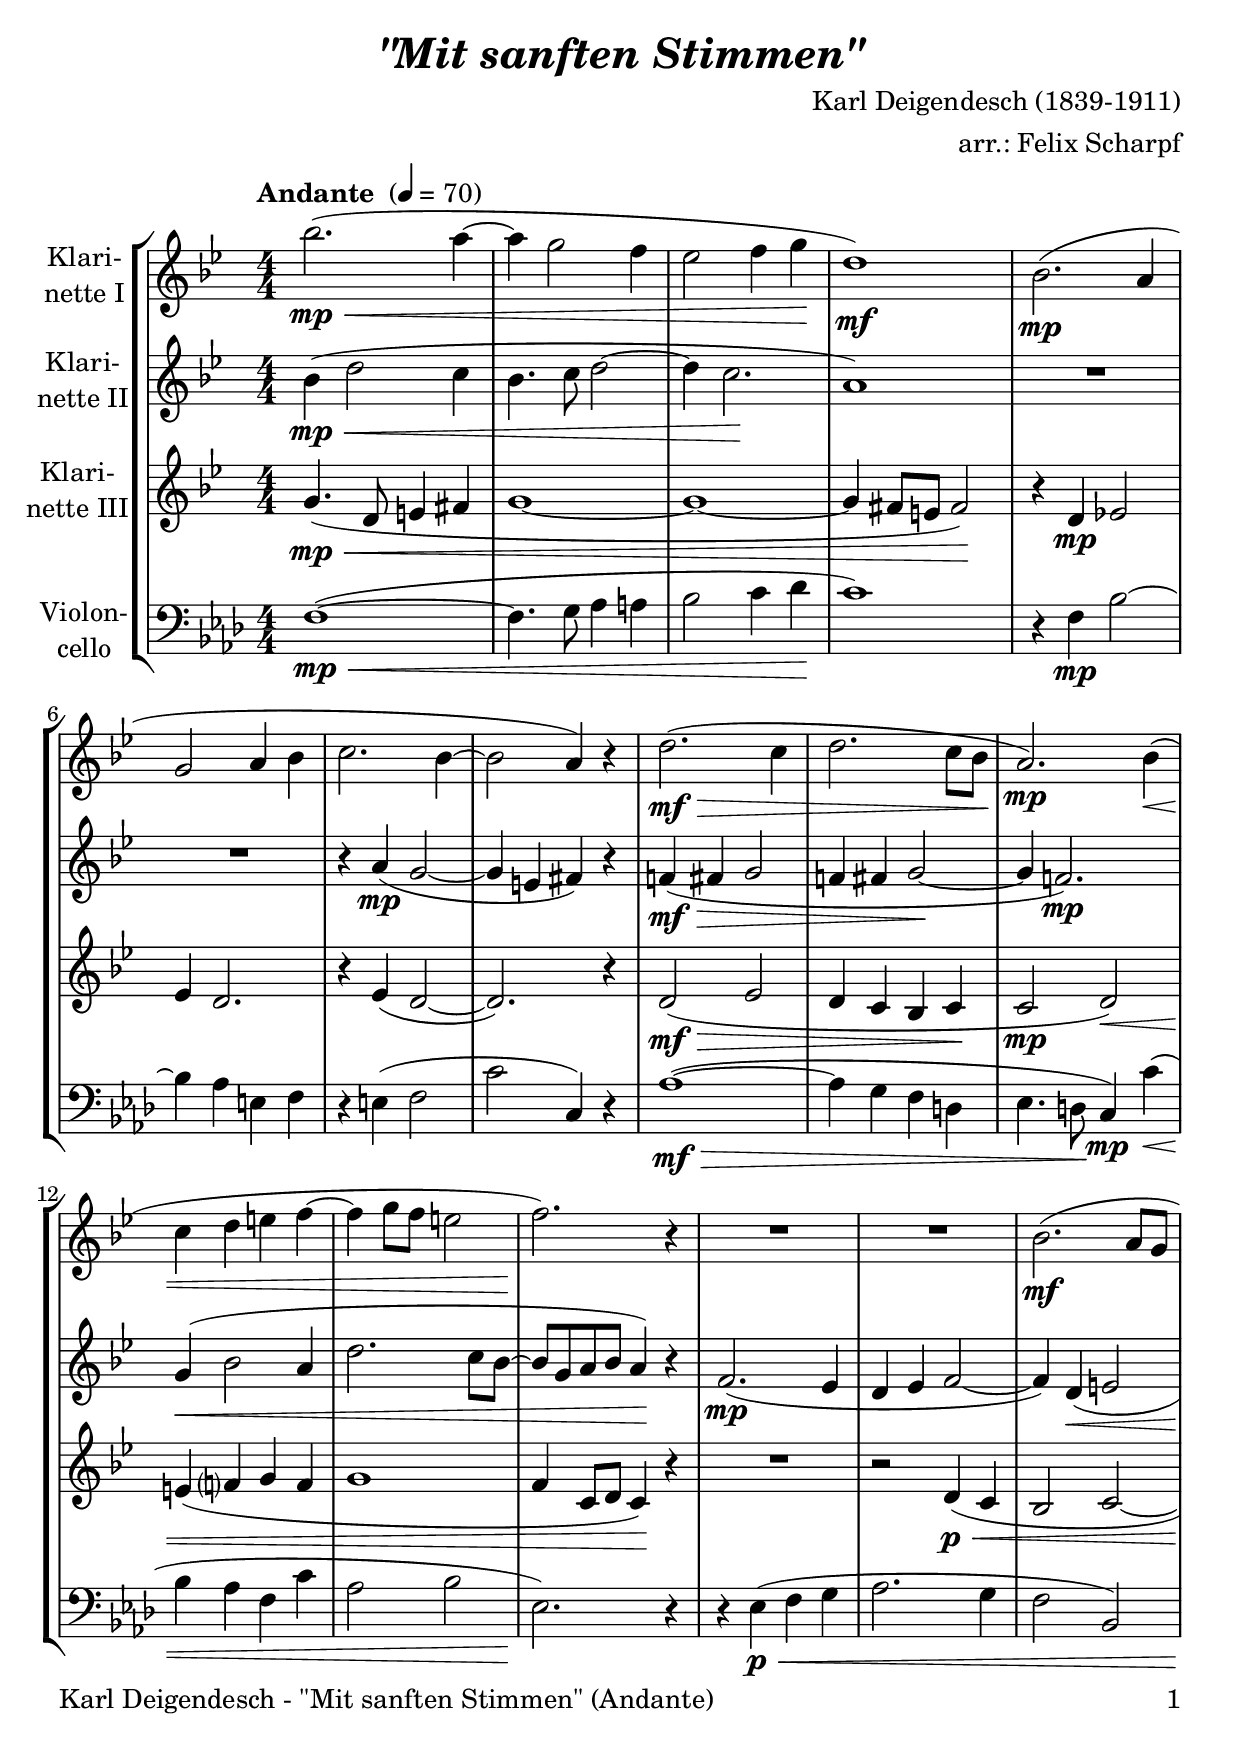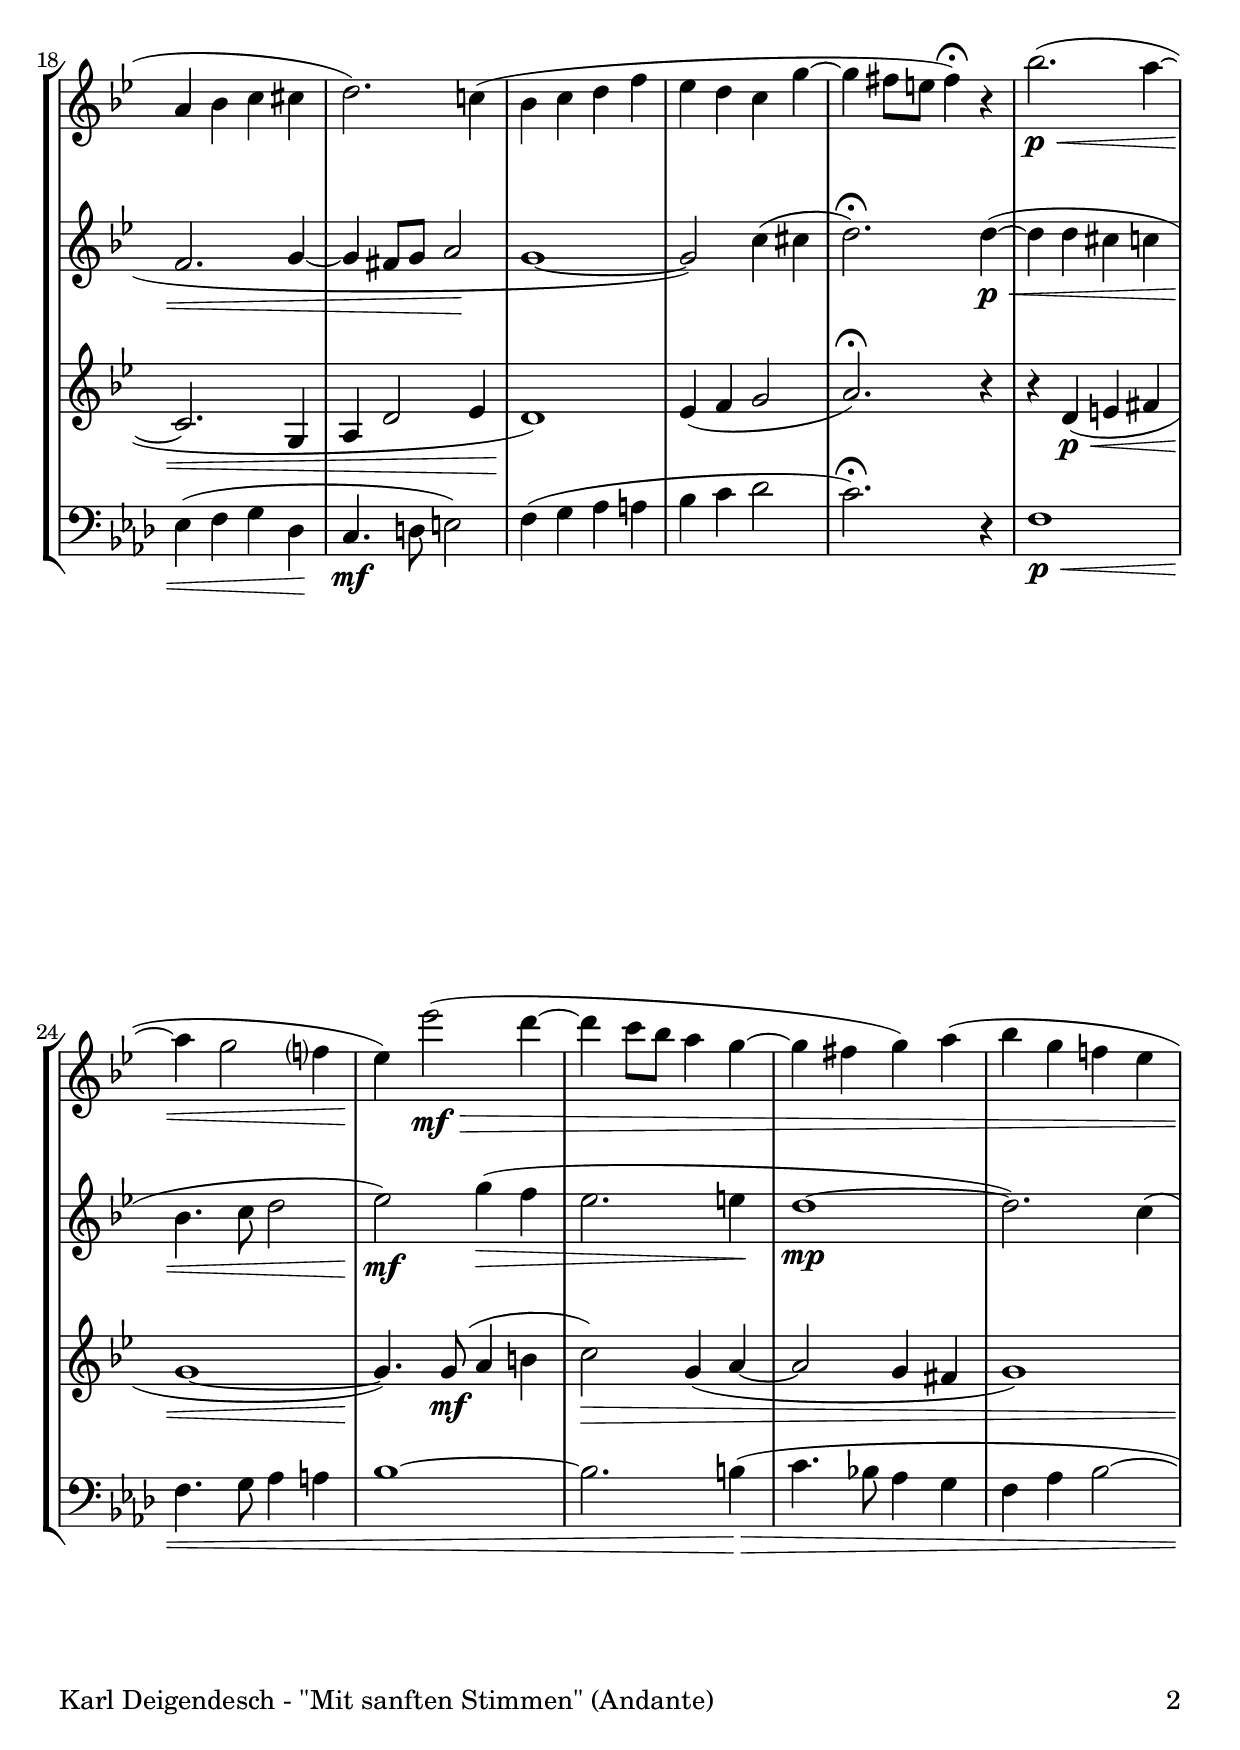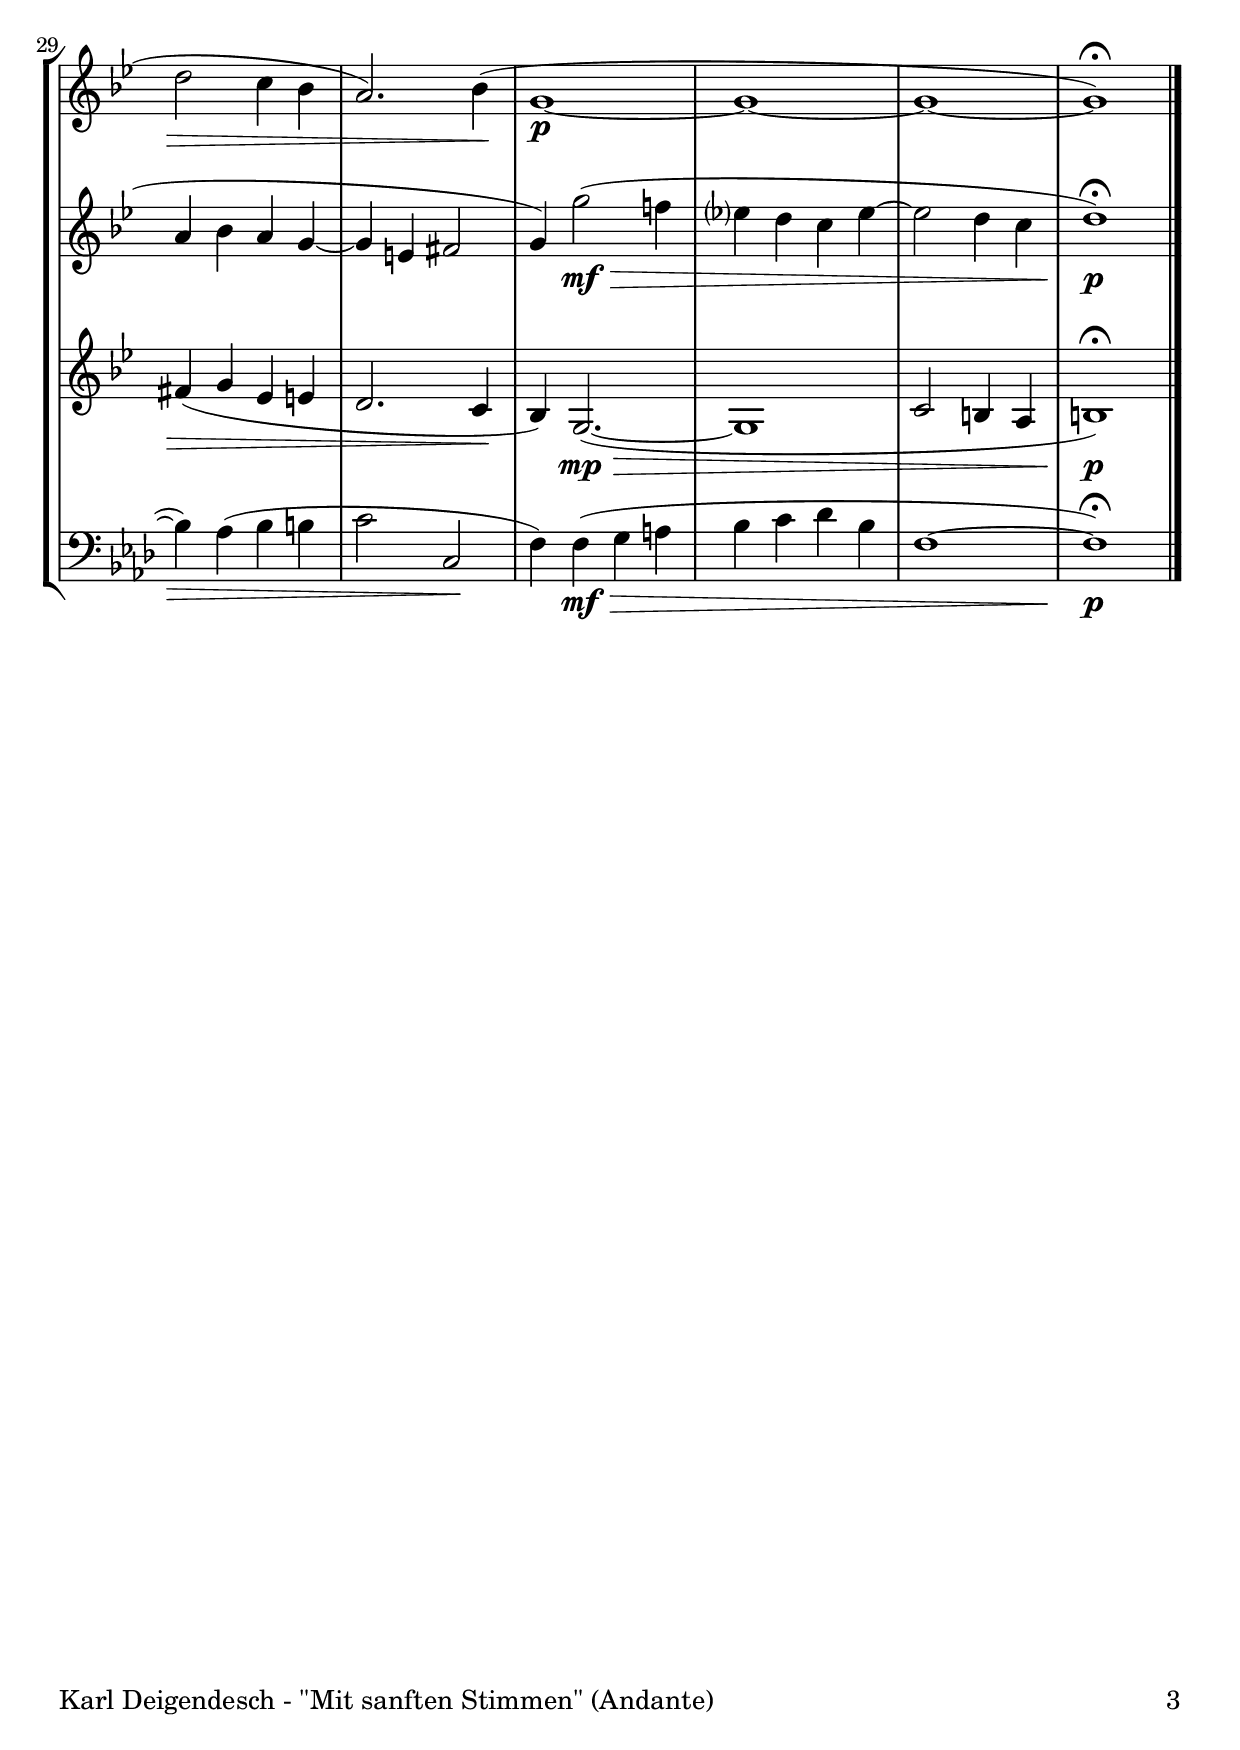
\version "2.18.2"
\include "deutsch.ly"
  
#(set-global-staff-size 23.25)

\header {
  title     = \markup \bold \italic "\"Mit sanften Stimmen\""
  composer  = "Karl Deigendesch (1839-1911)"
  arranger  = "arr.: Felix Scharpf"
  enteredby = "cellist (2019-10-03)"
%  piece     = ""
}

voiceconsts = {
  \key g \minor
  \time 4/4
  \clef "treble"
  \numericTimeSignature
  \compressFullBarRests
  % Set default beaming for all staves
%  \set Timing.beamExceptions = #'()
%  \set Timing.baseMoment     = #(ly:make-moment 1 4)
%  \set Timing.beatStructure  = #'(1 1 1)
  \tempo "Andante " 4=70
}

micl = "clarinet"
mifl = "flute"
miob = "oboe"
mifh = "french horn"
misx = "tenor sax"
mist = "string ensemble 1"
%miba = "cello"
miba = "bassoon"

boxa = { \bar "||" \mark \markup \box \italic "A" \key b \minor }
boxb = { \bar "||" \mark \markup \box \italic "B" \key g \major }

va = \relative c''' {
  \voiceconsts

  b2.(\mp\< a4~
  a g2 f4
  es2 f4 g\!
  d1)\mf
  b2.(\mp a4
  g2 a4 b
  c2. b4~

  b2 a4) r
  d2.(\mf\> c4
  d2. c8 b\!
  a2.)\mp b4(\<
  c d e f~
  f g8 f e2
  f2.)\! r4

  R1*2
  b,2.(\mf a8 g
  a4 b c cis
  d2.) c!4(
  b c d f
  es d c g'~

  g fis8 e fis4)\fermata r
  b2.(\p\< a4~
  a g2 f?4
  es)\! es'2(\mf\> d4~
  d c8 b a4 g~
  g fis g) a(

  b g f! es
  d2 c4 b
  a2.) b4(\!
  g1~\p
  g~
  g~
  g)\fermata \bar "|."
}

vb = \relative c'' {
  \voiceconsts

  b4(\mp\< d2 c4
  b4. c8 d2~
  d4 c2.\!
  a1)
  R1*2
  r4 a(\mp g2~

  g4 e fis) r
  f!(\mf\> fis g2
  f!4 fis g2~\!
  g4 f!2.)\mp
  g4(\< b2 a4
  d2. c8 b~
  b g a b a4)\! r

  f2.(\mp es4
  d es f2~
  f4) d(\< e2
  f2. g4~
  g fis8 g a2\!
  g1~
  g2) c4( cis

  d2.)\fermata d4(~\p\<
  d d cis c
  b4. c8 d2
  es)\!\mf g4(\> f
  es2. e4\!
  d1~\mp

  d2.) c4(
  a b a g~
  g e fis2
  g4) g'2(\mf\> f!4
  es? d c es~
  es2 d4 c
  d1)\!\fermata\p \bar "|."
}

vc = \relative c'' {
  \voiceconsts

  g4.(\mp\< d8 e4 fis
  g1~
  g~
  g4 fis8 e fis2)\!
  r4 d\mp es!2
  es4 d2.
  r4 es( d2~

  d2.) r4
  d2(\mf\> es
  d4 c b c\!
  c2\mp d)\<
  e4( f? g f
  g1
  f4 c8 d c4)\! r

  R1
  r2 d4(\p\< c
  b2 c~
  c2. g4
  a d2 es4
  d1)\!
  es4( f g2

  a2.)\fermata r4
  r d,(\p\< e fis
  g1~
  g4.)\! g8(\mf a4 h
  c2)\> g4( a~
  a2 g4 fis

  g1)
  fis4( g es e
  d2. c4\!
  b) g2.(~\mp\>
  g1
  c2 h4 a
  h1)\!\fermata\p \bar "|."
}

vd = \relative c' {
  \voiceconsts
  \clef "bass"

  g1(~\mp\<
  g4. a8 b4 h
  c2 d4 es\!
  d1)
  r4 g,\mp c2~
  c4 b fis g
  r fis( g2

  d' d,4) r
  b'1(~\mf\>
  b4 a g e
  f4. e8\! d4)\mp d'(\<
  c b g d'
  b2 c
  f,2.)\! r4

  r f(\p\< g a
  b2. a4
  g2 c,)
  f4( g a es\!
  d4.\mf e8 fis2)
  g4( a b h
  c d es2

  d2.)\fermata r4
  g,1\p\<
  g4. a8 b4 h
  c1~
  c2. cis4(\!\>
  d4. c!8 b4 a

  g b c2~
  c4) b( c cis
  d2 d,\!
  g4) g(\mf\> a h
  c d es c
  g1~
  g)\!\fermata\p \bar "|."
}


music = \new StaffGroup <<
      \new Staff {
	\set Staff.midiInstrument = \micl
	\set Staff.instrumentName = \markup \center-column { "Klari-" "nette I" }
	\transpose g g { \va }
      }

      \new Staff {
	\set Staff.midiInstrument = \micl
	\set Staff.instrumentName = \markup \center-column { "Klari-" "nette II" }
	\transpose g g { \vb }
      }

      \new Staff {
	\set Staff.midiInstrument = \micl
	\set Staff.instrumentName = \markup \center-column { "Klari-" "nette III" }
	\transpose g g { \vc }
      }

      \new Staff {
	\set Staff.midiInstrument = \miba
	\set Staff.instrumentName = \markup \center-column { "Violon-" "cello" }
	\transpose g f { \vd }
      }
>>

\book {
   \paper {
    print-page-number = ##t
    print-first-page-number = ##t
    oddHeaderMarkup = \markup \null
    evenHeaderMarkup = \markup \null
    oddFooterMarkup = \markup {
      \fill-line {
        \on-the-fly #print-page-number-check-first
        "Karl Deigendesch - \"Mit sanften Stimmen\" (Andante)" \fromproperty #'page:page-number-string
      }
    }
    evenFooterMarkup = \oddFooterMarkup
  } \score {
    \music
    \layout {}
  }

  \score {
    \unfoldRepeats \music

    \midi {
      \context {
        \Score
      }
    }
  }
}
